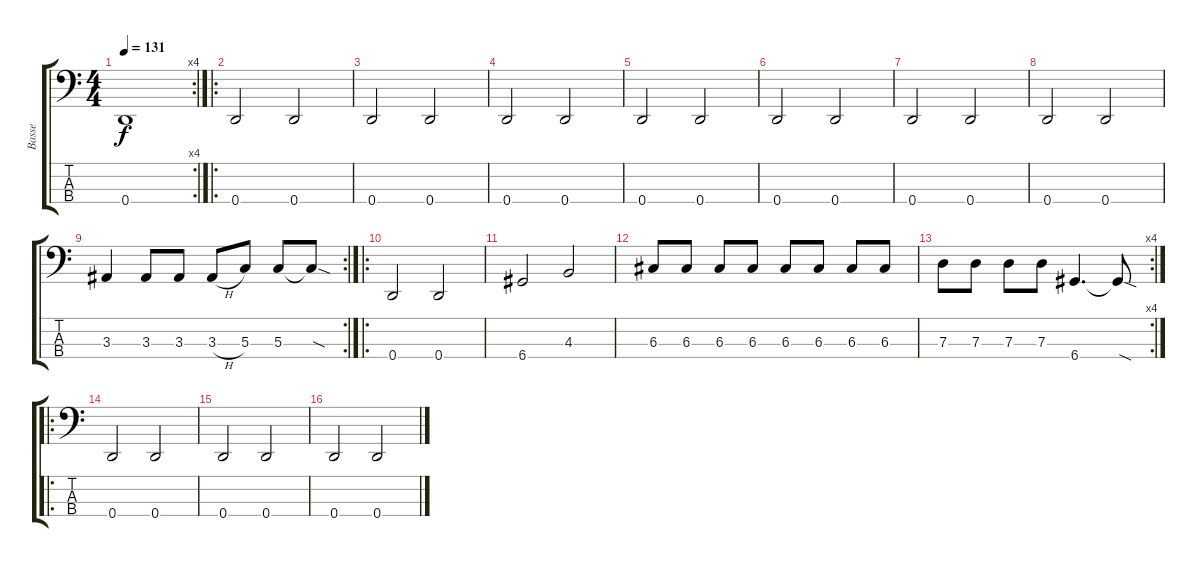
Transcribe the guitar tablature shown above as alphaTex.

\track ("Basse" "Basse") {instrument electricbassfinger}
\staff {score tabs}
\tuning (F2 C2 G1 D1) {hide}
\rc 4
\ts (4 4)
\tempo 131
\clef f4
\ks c
0.4.1{dy f} |
\ro
0.4.2 0.4.2 |
0.4.2 0.4.2 |
0.4.2 0.4.2 |
0.4.2 0.4.2 |
0.4.2 0.4.2 |
0.4.2 0.4.2 |
0.4.2 0.4.2 |
\rc 2
3.3.4 3.3.8 3.3.8 3.3{h}.8 5.3.8 5.3.8 5.3{sod t}.8 |
\ro
0.4.2 0.4.2 |
6.4.2 4.3.2 |
6.3.8 6.3.8 6.3.8 6.3.8 6.3.8 6.3.8 6.3.8 6.3.8 |
\rc 4
7.3.8 7.3.8 7.3.8 7.3.8 6.4.4{d} 6.4{sod t}.8 |
\ro
0.4.2 0.4.2 |
0.4.2 0.4.2 |
0.4.2 0.4.2
